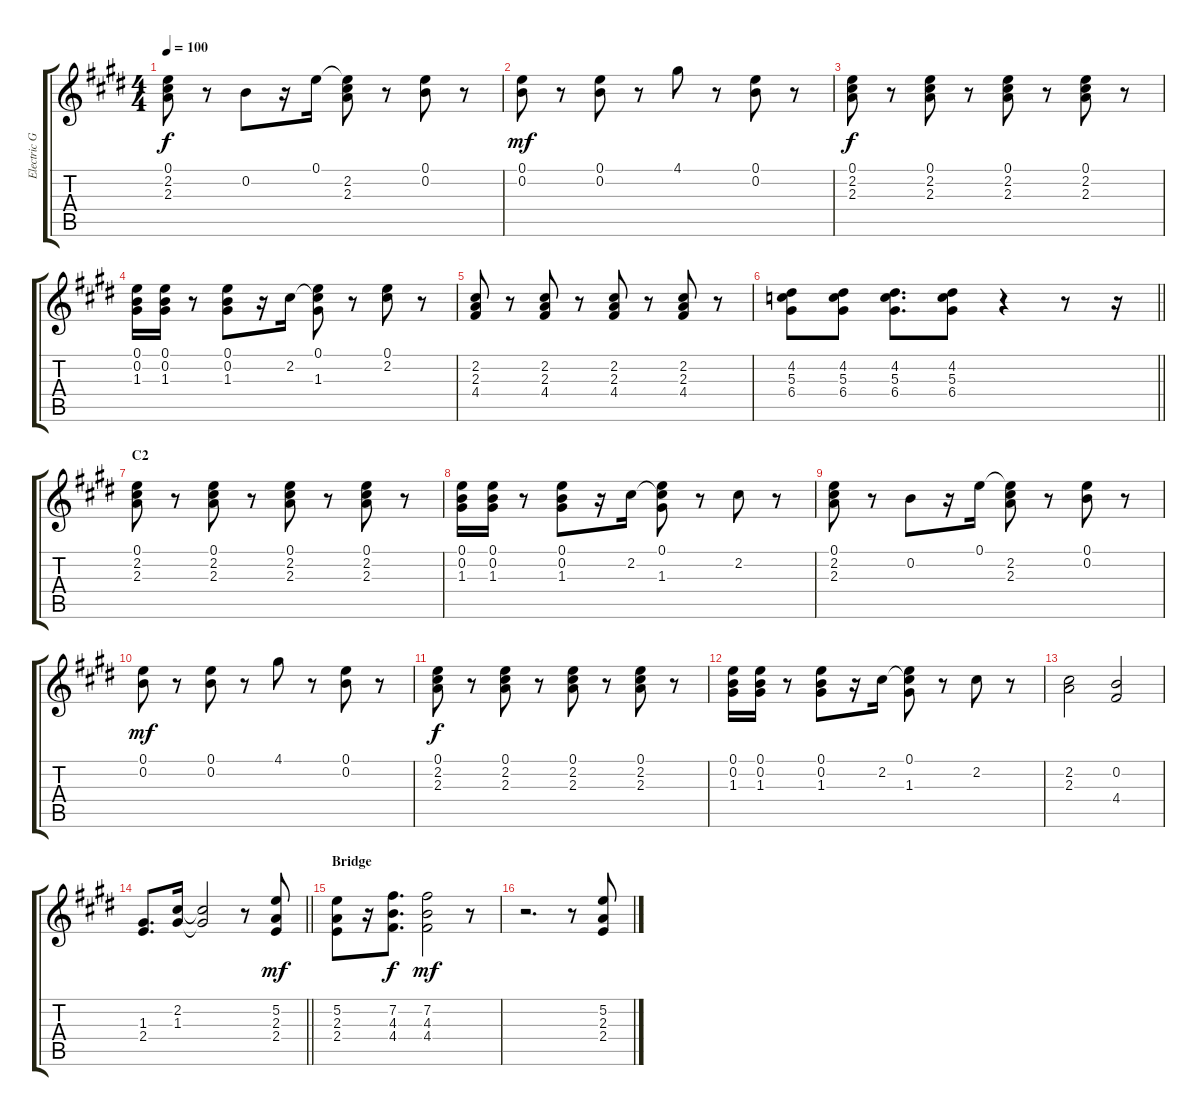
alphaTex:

\track ("Electric Guitar" "Electric G") {instrument electricguitarclean}
\staff {score tabs}
\tuning (E4 B3 G3 D3 A2 E2) {hide}
\ts (4 4)
\tempo 100
\clef g2
\ks e
(0.1 2.2 2.3).8{dy f} r.8 0.2.8 r.16 0.1.16 (0.1{t} 2.2 2.3).8 r.8 (0.1 0.2).8 r.8 |
(0.1 0.2).8{dy mf} r.8 (0.1 0.2).8 r.8 4.1.8 r.8 (0.1 0.2).8 r.8 |
(0.1 2.2 2.3).8{dy f} r.8 (0.1 2.2 2.3).8 r.8 (0.1 2.2 2.3).8 r.8 (0.1 2.2 2.3).8 r.8 |
(0.1 0.2 1.3).16 (0.1 0.2 1.3).16 r.8 (0.1 0.2 1.3).8 r.16 2.2.16 (0.1 2.2{t} 1.3).8 r.8 (0.1 2.2).8 r.8 |
(2.2 2.3 4.4).8 r.8 (2.2 2.3 4.4).8 r.8 (2.2 2.3 4.4).8 r.8 (2.2 2.3 4.4).8 r.8 |
\barLineRight lightlight
(4.2 5.3 6.4).8 (4.2 5.3 6.4).8 (4.2 5.3 6.4).8{d} (4.2 5.3 6.4).8 r.4 r.8 r.16 |
\section ("" "C2")
(0.1 2.2 2.3).8 r.8 (0.1 2.2 2.3).8 r.8 (0.1 2.2 2.3).8 r.8 (0.1 2.2 2.3).8 r.8 |
(0.1 0.2 1.3).16 (0.1 0.2 1.3).16 r.8 (0.1 0.2 1.3).8 r.16 2.2.16 (0.1 2.2{t} 1.3).8 r.8 2.2.8 r.8 |
(0.1 2.2 2.3).8 r.8 0.2.8 r.16 0.1.16 (0.1{t} 2.2 2.3).8 r.8 (0.1 0.2).8 r.8 |
(0.1 0.2).8{dy mf} r.8 (0.1 0.2).8 r.8 4.1.8 r.8 (0.1 0.2).8 r.8 |
(0.1 2.2 2.3).8{dy f} r.8 (0.1 2.2 2.3).8 r.8 (0.1 2.2 2.3).8 r.8 (0.1 2.2 2.3).8 r.8 |
(0.1 0.2 1.3).16 (0.1 0.2 1.3).16 r.8 (0.1 0.2 1.3).8 r.16 2.2.16 (0.1 2.2{t} 1.3).8 r.8 2.2.8 r.8 |
(2.2 2.3).2 (0.2 4.4).2 |
\barLineRight lightlight
(1.3 2.4).8{d} (2.2 1.3).16 (2.2{t} 1.3{t}).2 r.8 (5.2 2.3 2.4).8{dy mf} |
\section ("" "Bridge")
(5.2 2.3 2.4).8 r.16 (7.2 4.3 4.4).8{d dy f} (7.2 4.3 4.4).2{dy mf} r.8 |
r.2{d} r.8 (5.2 2.3 2.4).8
